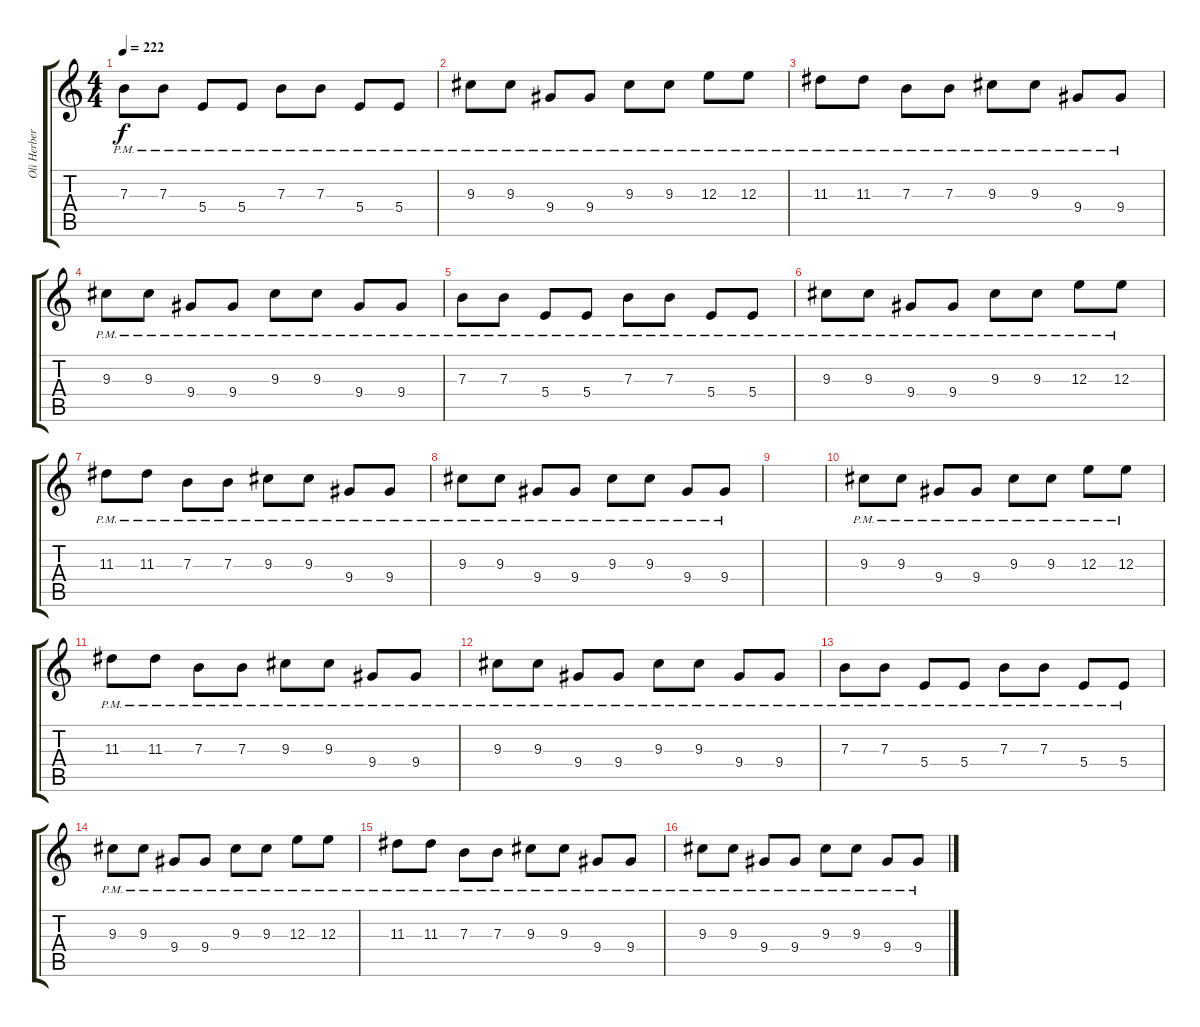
\track ("Oli Herbert (Lead)" "Oli Herber") {instrument distortionguitar}
\staff {score tabs}
\tuning (Db4 Ab3 E3 B2 Gb2 Db2) {hide}
\ts (4 4)
\tempo 222
\clef g2
\ks c
7.3{pm}.8{dy f} 7.3{pm}.8 5.4{pm}.8 5.4{pm}.8 7.3{pm}.8 7.3{pm}.8 5.4{pm}.8 5.4{pm}.8 |
9.3{pm}.8 9.3{pm}.8 9.4{pm}.8 9.4{pm}.8 9.3{pm}.8 9.3{pm}.8 12.3{pm}.8 12.3{pm}.8 |
11.3{pm}.8 11.3{pm}.8 7.3{pm}.8 7.3{pm}.8 9.3{pm}.8 9.3{pm}.8 9.4{pm}.8 9.4{pm}.8 |
9.3{pm}.8 9.3{pm}.8 9.4{pm}.8 9.4{pm}.8 9.3{pm}.8 9.3{pm}.8 9.4{pm}.8 9.4{pm}.8 |
7.3{pm}.8 7.3{pm}.8 5.4{pm}.8 5.4{pm}.8 7.3{pm}.8 7.3{pm}.8 5.4{pm}.8 5.4{pm}.8 |
9.3{pm}.8 9.3{pm}.8 9.4{pm}.8 9.4{pm}.8 9.3{pm}.8 9.3{pm}.8 12.3{pm}.8 12.3{pm}.8 |
11.3{pm}.8 11.3{pm}.8 7.3{pm}.8 7.3{pm}.8 9.3{pm}.8 9.3{pm}.8 9.4{pm}.8 9.4{pm}.8 |
9.3{pm}.8 9.3{pm}.8 9.4{pm}.8 9.4{pm}.8 9.3{pm}.8 9.3{pm}.8 9.4{pm}.8 9.4{pm}.8 |
|
9.3{pm}.8 9.3{pm}.8 9.4{pm}.8 9.4{pm}.8 9.3{pm}.8 9.3{pm}.8 12.3{pm}.8 12.3{pm}.8 |
11.3{pm}.8 11.3{pm}.8 7.3{pm}.8 7.3{pm}.8 9.3{pm}.8 9.3{pm}.8 9.4{pm}.8 9.4{pm}.8 |
9.3{pm}.8 9.3{pm}.8 9.4{pm}.8 9.4{pm}.8 9.3{pm}.8 9.3{pm}.8 9.4{pm}.8 9.4{pm}.8 |
7.3{pm}.8 7.3{pm}.8 5.4{pm}.8 5.4{pm}.8 7.3{pm}.8 7.3{pm}.8 5.4{pm}.8 5.4{pm}.8 |
9.3{pm}.8 9.3{pm}.8 9.4{pm}.8 9.4{pm}.8 9.3{pm}.8 9.3{pm}.8 12.3{pm}.8 12.3{pm}.8 |
11.3{pm}.8 11.3{pm}.8 7.3{pm}.8 7.3{pm}.8 9.3{pm}.8 9.3{pm}.8 9.4{pm}.8 9.4{pm}.8 |
9.3{pm}.8 9.3{pm}.8 9.4{pm}.8 9.4{pm}.8 9.3{pm}.8 9.3{pm}.8 9.4{pm}.8 9.4{pm}.8
